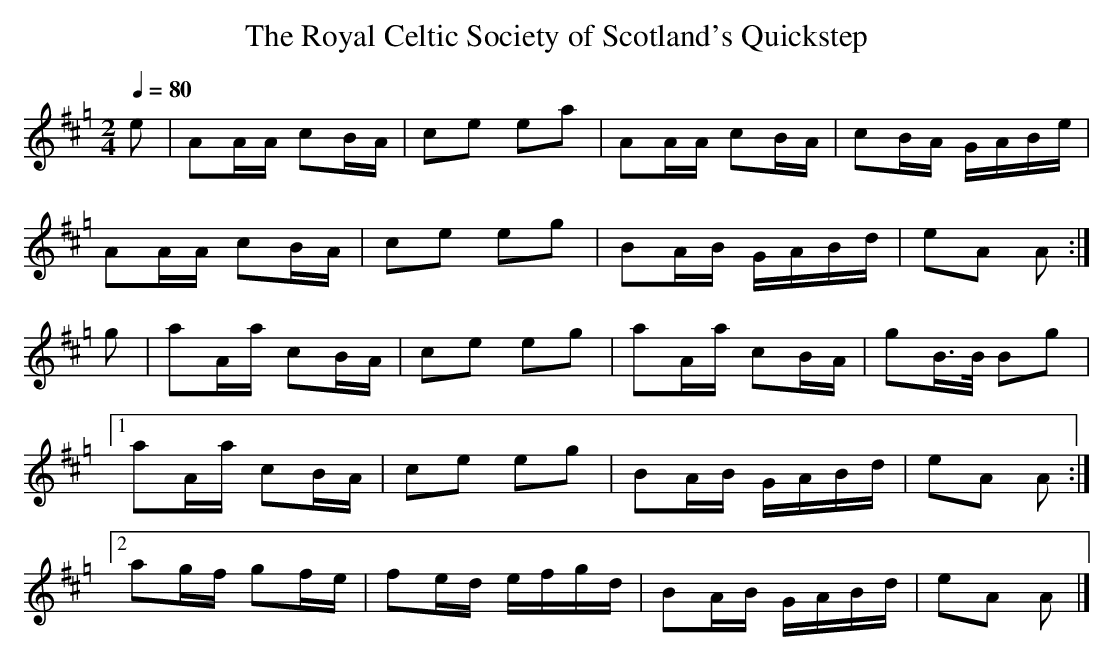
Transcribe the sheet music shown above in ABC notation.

X:1
T:The Royal Celtic Society of Scotland's Quickstep
M:2/4
L:1/16
Q:1/4=80
K:Hp
e2|A2AA c2BA|c2e2 e2a2|A2AA c2BA|c2BA  GABe|
   A2AA c2BA|c2e2 e2g2|B2AB GABd|e2A2  A2 :|
g2|a2Aa c2BA|c2e2 e2g2|a2Aa c2BA|g2B>B B2g2|
[1 a2Aa c2BA|c2e2 e2g2|B2AB GABd|e2A2  A2 :|
[2 a2gf g2fe|f2ed efgd|B2AB GABd|e2A2  A2 |]
